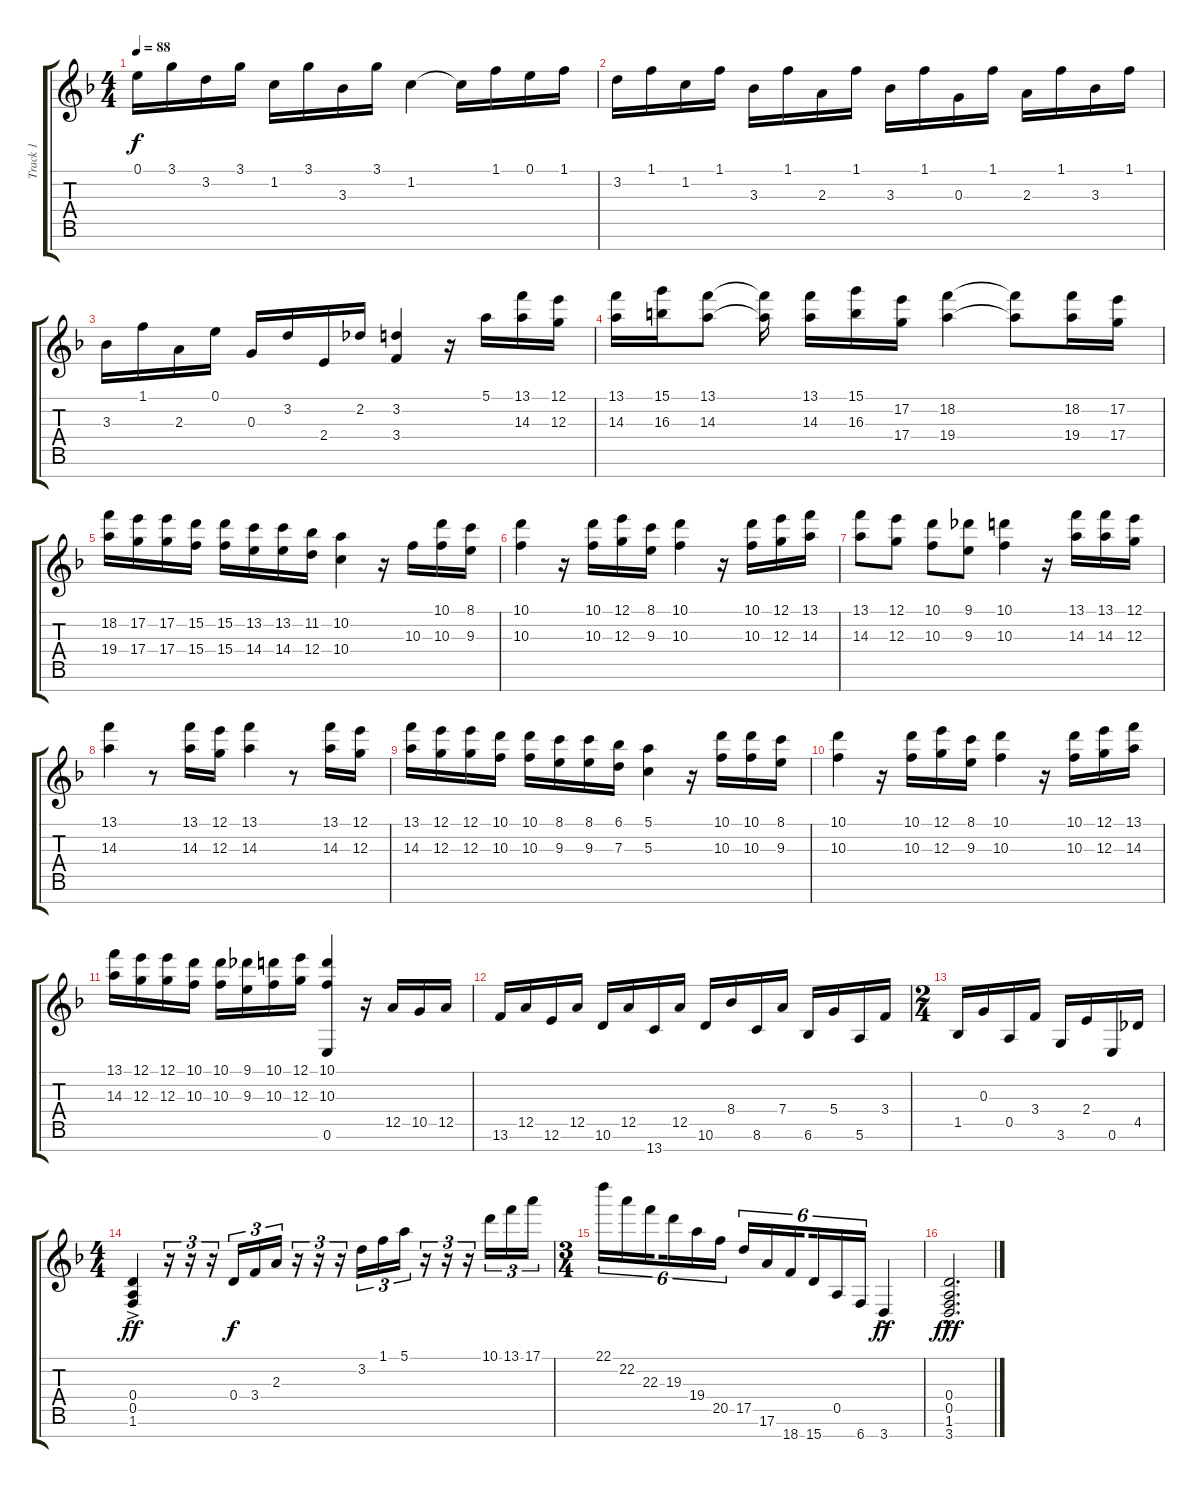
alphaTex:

\track ("Track 1" "Track 1") {instrument acousticguitarnylon}
\staff {score tabs}
\tuning (E4 B3 G3 D3 A2 E2 B1) {hide}
\ts (4 4)
\tempo 88
\clef g2
\ks dminor
0.1.16{dy f} 3.1.16 3.2.16 3.1.16 1.2.16 3.1.16 3.3.16 3.1.16 1.2.4 1.2{t}.16 1.1.16 0.1.16 1.1.16 |
3.2.16 1.1.16 1.2.16 1.1.16 3.3.16 1.1.16 2.3.16 1.1.16 3.3.16 1.1.16 0.3.16 1.1.16 2.3.16 1.1.16 3.3.16 1.1.16 |
3.3.16 1.1.16 2.3.16 0.1.16 0.3.16 3.2.16 2.4.16 2.2.16 (3.2 3.4).4 r.16 5.1.16 (13.1 14.3).16 (12.1 12.3).16 |
(13.1 14.3).16 (15.1 16.3).16 (13.1 14.3).8 (13.1{t} 14.3{t}).16{beam split} (13.1 14.3).16 (15.1 16.3).16 (17.2 17.4).16 (18.2 19.4).4 (18.2{t} 19.4{t}).8 (18.2 19.4).16 (17.2 17.4).16 |
(18.2 19.4).16 (17.2 17.4).16 (17.2 17.4).16 (15.2 15.4).16 (15.2 15.4).16 (13.2 14.4).16 (13.2 14.4).16 (11.2 12.4).16 (10.2 10.4).4 r.16 10.3.16 (10.1 10.3).16 (8.1 9.3).16 |
(10.1 10.3).4 r.16 (10.1 10.3).16 (12.1 12.3).16 (8.1 9.3).16 (10.1 10.3).4 r.16 (10.1 10.3).16 (12.1 12.3).16 (13.1 14.3).16 |
(13.1 14.3).8 (12.1 12.3).8 (10.1 10.3).8 (9.1 9.3).8 (10.1 10.3).4 r.16 (13.1 14.3).16 (13.1 14.3).16 (12.1 12.3).16 |
(13.1 14.3).4 r.8 (13.1 14.3).16 (12.1 12.3).16 (13.1 14.3).4 r.8 (13.1 14.3).16 (12.1 12.3).16 |
(13.1 14.3).16 (12.1 12.3).16 (12.1 12.3).16 (10.1 10.3).16 (10.1 10.3).16 (8.1 9.3).16 (8.1 9.3).16 (6.1 7.3).16 (5.1 5.3).4 r.16 (10.1 10.3).16 (10.1 10.3).16 (8.1 9.3).16 |
(10.1 10.3).4 r.16 (10.1 10.3).16 (12.1 12.3).16 (8.1 9.3).16 (10.1 10.3).4 r.16 (10.1 10.3).16 (12.1 12.3).16 (13.1 14.3).16 |
(13.1 14.3).16 (12.1 12.3).16 (12.1 12.3).16 (10.1 10.3).16 (10.1 10.3).16 (9.1 9.3).16 (10.1 10.3).16 (12.1 12.3).16 (10.1 10.3 0.6).4 r.16 12.5.16 10.5.16 12.5.16 |
13.6.16 12.5.16 12.6.16 12.5.16 10.6.16 12.5.16 13.7.16 12.5.16 10.6.16 8.4.16 8.6.16 7.4.16 6.6.16 5.4.16 5.6.16 3.4.16 |
\ts (2 4)
1.5.16 0.3.16 0.5.16 3.4.16 3.6.16 2.4.16 0.6.16 4.5.16 |
\ts (4 4)
(0.4{ac} 0.5{ac} 1.6{ac}).4{dy ff} r.16{tu (3 2)} r.16{tu (3 2)} r.16{tu (3 2)} 0.4.16{tu (3 2) dy f} 3.4.16{tu (3 2)} 2.3.16{tu (3 2)} r.16{tu (3 2)} r.16{tu (3 2)} r.16{tu (3 2)} 3.2.16{tu (3 2)} 1.1.16{tu (3 2)} 5.1.16{tu (3 2)} r.16{tu (3 2)} r.16{tu (3 2)} r.16{tu (3 2)} 10.1.16{tu (3 2)} 13.1.16{tu (3 2)} 17.1.16{tu (3 2)} |
\ts (3 4)
22.1.16{tu (6 4)} 22.2.16{tu (6 4)} 22.3.16{tu (6 4) beam splitsecondary} 19.3.16{tu (6 4) beam merge} 19.4.16{tu (6 4) beam merge} 20.5.16{tu (6 4) beam split} 17.5.16{tu (6 4)} 17.6.16{tu (6 4) beam merge} 18.7.16{tu (6 4) beam splitsecondary} 15.7.16{tu (6 4)} 0.5.16{tu (6 4)} 6.7.16{tu (6 4)} 3.7{ac}.4{dy ff} |
(0.4 0.5 1.6 3.7{hac}).2{d dy fff}
